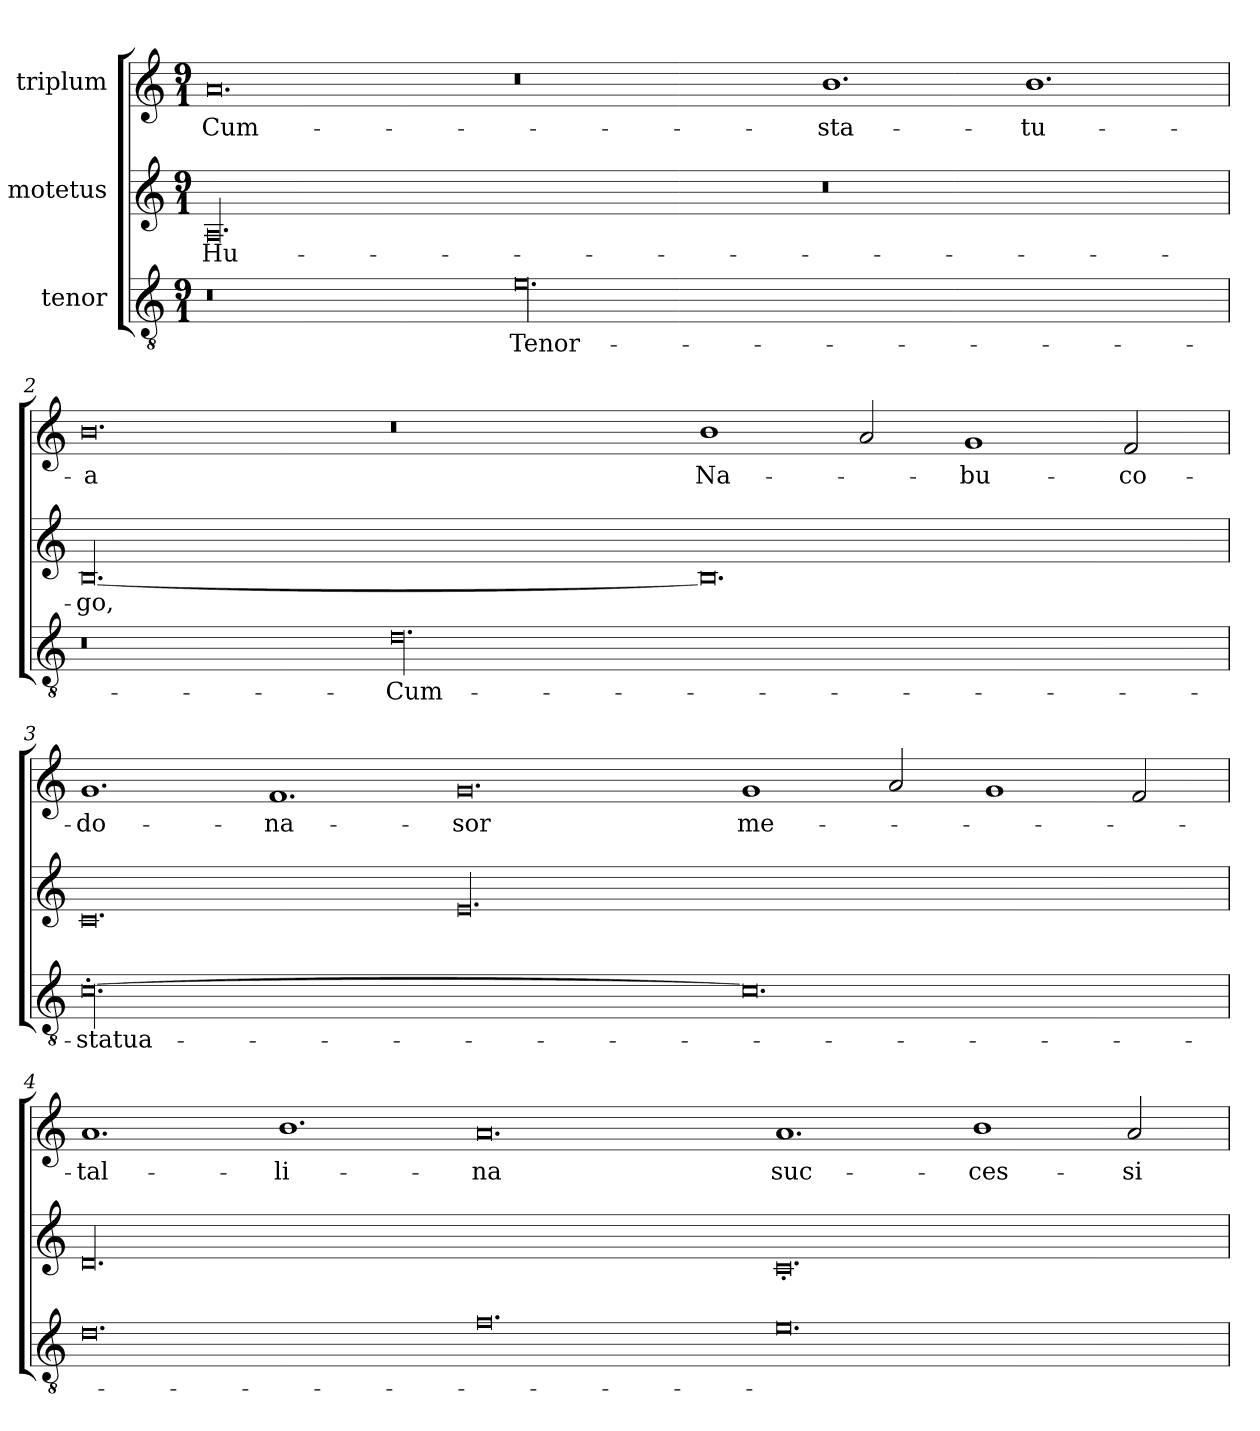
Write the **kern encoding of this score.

**kern	**text	**kern	**text	**kern	**text
*part3	*part3	*part2	*part2	*part1	*part1
*staff3	*staff3	*staff2	*staff2	*staff1	*staff1
*I"tenor	*	*I"motetus	*	*I"triplum	*
*clefGv2	*	*clefG2	*	*clefG2	*
*k[]	*	*k[]	*	*k[]	*
*C:	*	*C:	*	*C:	*
*M9/1	*	*M9/1	*	*M9/1	*
=1	=1	=1	=1	=1	=1
0.r	.	00.A/	Hu-	0.a/	Cum-
00.e\	Tenor-	.	.	0.r	.
.	.	0.r	.	1.b\	sta-
.	.	.	.	1.b\	-tu-
=2	=2	=2	=2	=2	=2
0.r	.	[00.B/	-go,	0.b\	-a
00.d\	Cum-	.	.	0.r	.
.	.	0.B/]	.	1b\	Na-
.	.	.	.	2a/	.
.	.	.	.	1g/	-bu-
.	.	.	.	2f/	-co-
=3	=3	=3	=3	=3	=3
[00.c'\	statua-	0.c/	.	1.g/	-do-
.	.	.	.	1.f/	-na-
.	.	00.e/	.	0.g/	-sor
0.c\]	.	.	.	1g/	me-
.	.	.	.	2a/	.
.	.	.	.	1g/	.
.	.	.	.	2f/	.
!!LO:LB:g=z
=4	=4	=4	=4	=4	=4
0.d\	.	00.d/	.	1.a/	-tal-
.	.	.	.	1.b\	-li-
0.f\	.	.	.	0.a/	-na
0.e\	.	0.c'/	.	1.a/	suc-
.	.	.	.	1b\	-ces-
.	.	.	.	2a/	-si-
=	=	=	=	=	=
*-	*-	*-	*-	*-	*-
